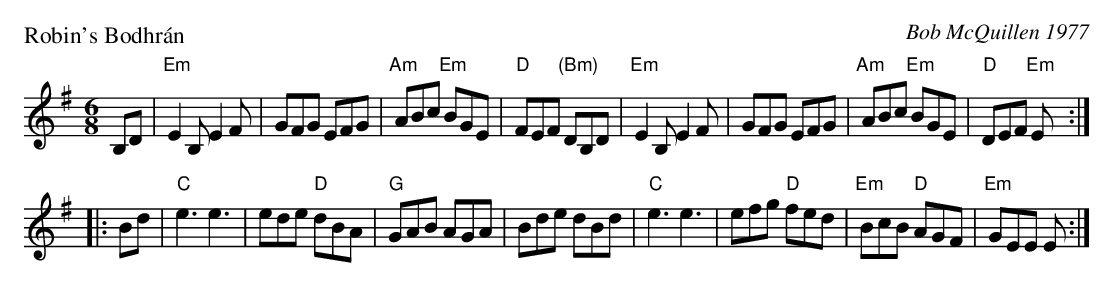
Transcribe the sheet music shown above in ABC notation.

X:1
P: Robin's Bodhr\'an
C: Bob McQuillen 1977
M: 6/8
L: 1/8
K: Em
B,D \
| "Em"E2B, E2F | GFG EFG | "Am"ABc "Em"BGE | "D"FEF "(Bm)"DB,D \
| "Em"E2B, E2F | GFG EFG | "Am"ABc "Em"BGE | "D"DEF "Em"E :|
|: Bd \
| "C"e3 e3 | ede "D"dBA | "G"GAB AGA | Bde dBd \
| "C"e3 e3 | efg "D"fed | "Em"BcB "D"AGF | "Em"GEE E :|
